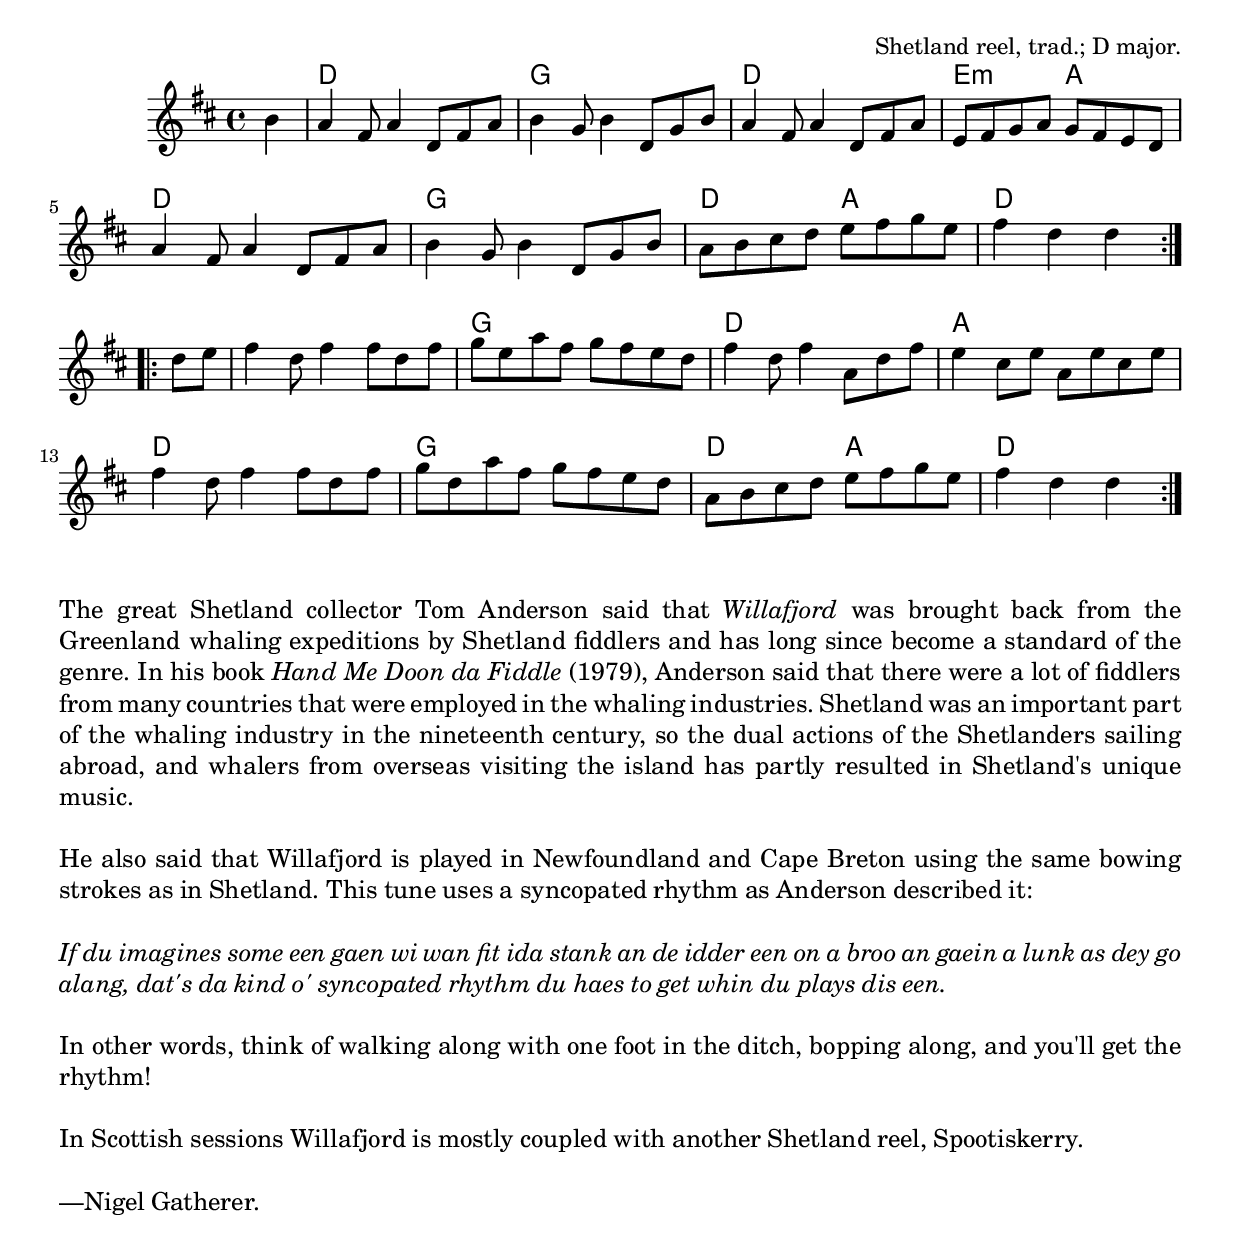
\version "2.18.2"
\include "util.ly"

\tocItem \markup "Willafjord"

\score {
  <<
    \relative b' {
      \time 4/4
      \key d \major

      \repeat volta 2 {
        \partial 4 b4 |
        a4 fis8 a4 d,8 fis a |
        b4 g8 b4 d,8 g b |
        a4 fis8 a4 d,8 fis a |
        e fis g a g fis e d |

        a'4 fis8 a4 d,8 fis a |
        b4 g8 b4 d,8 g b |
        a8 b cis d e fis g e |
        fis4 d d
      }

      \break

      \repeat volta 2 {
        d8 e |
        fis4 d8 fis4 fis8 d fis |
        g8 e a fis g fis e d |
        fis4 d8 fis4 a,8 d fis |
        e4 cis8 e a, e' cis e |

        fis4 d8 fis4 fis8 d fis |
        g d a' fis g fis e d |
        a b cis d e fis g e |
        fis4 d d
      }
    }

    \new ChordNames {
      \chordmode {
        \time 4/4
        \set chordChanges = ##t

        \repeat volta 2 {
          \partial 4 s4
          d1 | g1 | d1 | e2:m a2 |
          d1 | g1 | d2 a2 | d2 d4
        }

        \repeat volta 2 {
          s4 |
          d1 | g1 | d1 | a1 |
          d1 | g1 | d2 a2 | d4 d2
        }
      }
    }
  >>

  \header {
    title = "Willafjord"
    opus = "Shetland reel, trad.; D major."
  }
}

\markuplist {
  \paragraph {
    The great Shetland collector Tom Anderson said that \italic Willafjord
    was brought back from the Greenland whaling expeditions by Shetland
    fiddlers and has long since become a standard of the genre. In his book
    \italic {Hand Me Doon da Fiddle} (1979), Anderson said that there were
    a lot of fiddlers from many countries that were employed in the whaling
    industries. Shetland was an important part of the whaling industry in
    the nineteenth century, so the dual actions of the Shetlanders sailing
    abroad, and whalers from overseas visiting the island has partly
    resulted in Shetland's unique music.
  }
  \paragraph {
    He also said that Willafjord is played in Newfoundland and Cape Breton
    using the same bowing strokes as in Shetland. This tune uses a syncopated
    rhythm as Anderson described it:
  }
  \paragraph {
    \italic {If du imagines some een gaen wi wan fit ida stank an de idder een on a
    broo an gaein a lunk as dey go alang, dat's da kind o' syncopated rhythm
    du haes to get whin du plays dis een.}

  }
  \paragraph {
    In other words, think of walking along with one foot in the ditch,
    bopping along, and you'll get the rhythm!
  }
  \paragraph {
    In Scottish sessions Willafjord is mostly coupled with another Shetland reel, Spootiskerry.
  }
  \paragraph {
    —Nigel Gatherer.
  }
}